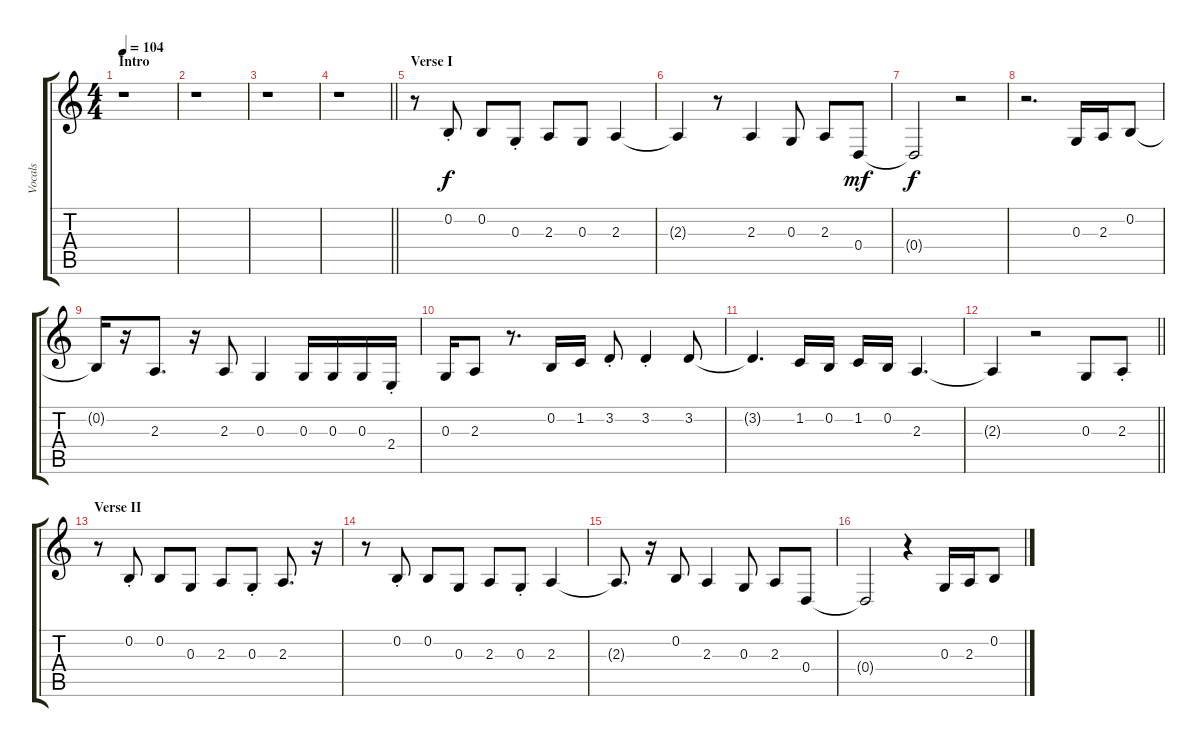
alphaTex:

\track ("Vocals" "Vocals") {instrument altosax}
\staff {score tabs}
\tuning (E4 B3 G3 D3 A2 E2) {hide}
\ts (4 4)
\section ("" "Intro")
\tempo 104
\clef g2
\ks c
r.1{dy f instrument altosax} |
r.1 |
r.1 |
\barLineRight lightlight
r.1 |
\section ("" "Verse I")
r.8 0.2{st}.8 0.2.8 0.3{st}.8 2.3.8 0.3.8 2.3.4 |
2.3{t}.4 r.8 2.3.4 0.3.8 2.3.8 0.4.8{dy mf} |
0.4{t}.2{dy f} r.2 |
r.2{d} 0.3.16 2.3.16 0.2.8 |
0.2{t}.16 r.16 2.3.8{d} r.16 2.3.8 0.3.4 0.3.16 0.3.16 0.3.16 2.4{st}.16 |
0.3.16 2.3.8 r.8{d} 0.2.16 1.2.16 3.2{st}.8 3.2{st}.4 3.2.8 |
3.2{t}.4{d} 1.2.16 0.2.16 1.2.16 0.2.16 2.3.4{d} |
\barLineRight lightlight
2.3{t}.4 r.2 0.3.8 2.3{st}.8 |
\section ("" "Verse II")
r.8 0.2{st}.8 0.2.8 0.3.8 2.3.8 0.3{st}.8 2.3.8{d} r.16 |
r.8 0.2{st}.8 0.2.8 0.3.8 2.3.8 0.3{st}.8 2.3.4 |
2.3{t}.8{d} r.16 0.2.8 2.3.4 0.3.8 2.3.8 0.4.8 |
0.4{t}.2 r.4 0.3.16 2.3.16 0.2.8
